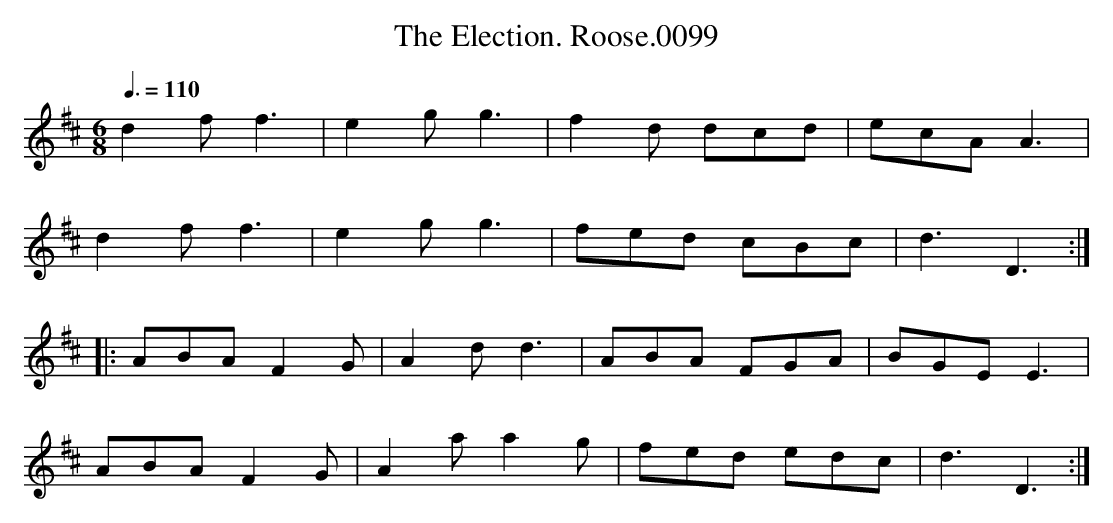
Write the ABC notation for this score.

X:1
T:Election. Roose.0099, The
Q:3/8=110
M:6/8
L:1/8
K:D
d2 f f3|e2 g g3|f2 d dcd|ecAA3|
d2 f f3|e2 g g3|fed cBc|d3 D3:|
|:ABA F2 G|A2 d d3|ABA FGA|BGE E3|
ABA F2 G|A2 a a2g|fed edc|d3 D3:|
